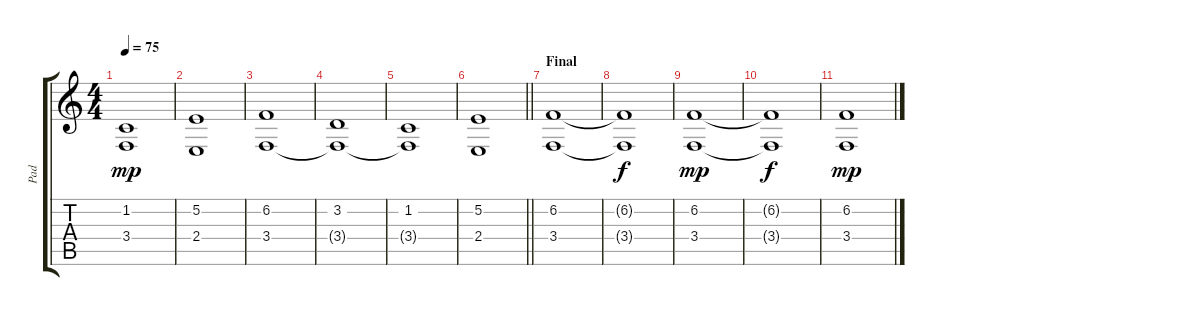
\track ("Pad" "Pad") {instrument pad4choir}
\staff {score tabs}
\tuning (E4 B3 G3 D3 A2 E2) {hide}
\ts (4 4)
\tempo 75
\clef g2
\ks c
(1.2 3.4{t}).1{dy mp} |
(5.2 2.4).1 |
(6.2 3.4).1 |
(3.2 3.4{t}).1 |
(1.2 3.4{t}).1 |
\barLineRight lightlight
(5.2 2.4).1 |
\section ("" "Final")
(6.2 3.4).1 |
(6.2{t} 3.4{t}).1{dy f} |
(6.2 3.4).1{dy mp} |
(6.2{t} 3.4{t}).1{dy f} |
(6.2 3.4).1{dy mp}
